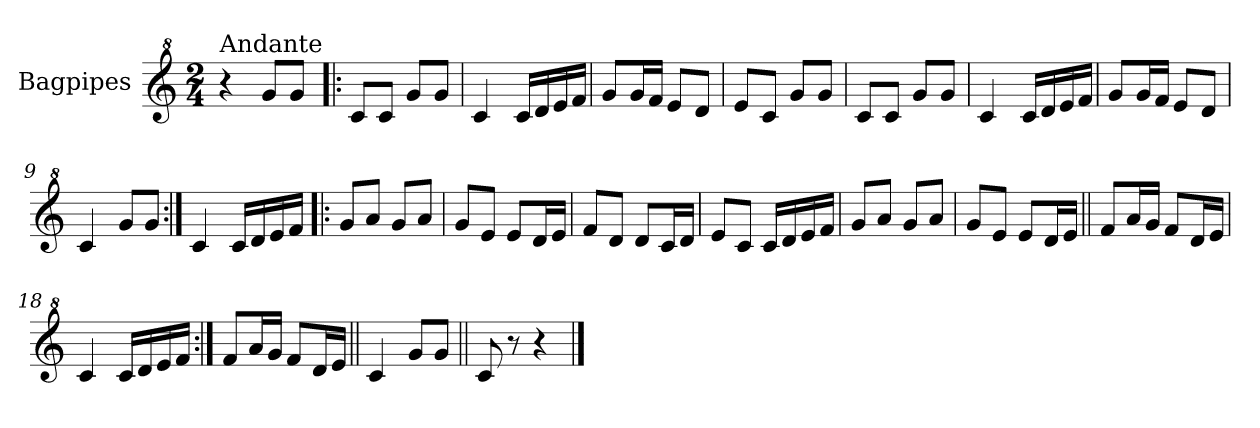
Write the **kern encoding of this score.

**kern
*part1
*staff1
*I"Bagpipes
*I'Bag
*clefG^2
*k[]
*C:
*M2/4
=1
!LO:TX:a:t=Andante
4r
8gg/L
8gg/J
=2!|:
8cc/L
8cc/J
8gg/L
8gg/J
=3
4cc/
16cc/LL
16dd/
16ee/
16ff/JJ
=4
8gg/L
16gg/L
16ff/JJ
8ee/L
8dd/J
=5
8ee/L
8cc/J
8gg/L
8gg/J
=6
8cc/L
8cc/J
8gg/L
8gg/J
=7
4cc/
16cc/LL
16dd/
16ee/
16ff/JJ
=8
8gg/L
16gg/L
16ff/JJ
8ee/L
8dd/J
!!LO:LB:g=z
=9
4cc/
8gg/L
8gg/J
=10:|!
4cc/
16cc/LL
16dd/
16ee/
16ff/JJ
=11!|:
8gg/L
8aa/J
8gg/L
8aa/J
=12
8gg/L
8ee/J
8ee/L
16dd/L
16ee/JJ
=13
8ff/L
8dd/J
8dd/L
16cc/L
16dd/JJ
=14
8ee/L
8cc/J
16cc/LL
16dd/
16ee/
16ff/JJ
=15
8gg/L
8aa/J
8gg/L
8aa/J
=16
8gg/L
8ee/J
8ee/L
16dd/L
16ee/JJ
!!LO:LB:g=z
=17||
8ff/L
16aa/L
16gg/JJ
8ff/L
16dd/L
16ee/JJ
=18
4cc/
16cc/LL
16dd/
16ee/
16ff/JJ
=19:|!
8ff/L
16aa/L
16gg/JJ
8ff/L
16dd/L
16ee/JJ
=20||
4cc/
8gg/L
8gg/J
=21||
8cc/
8r
4r
==
*-
